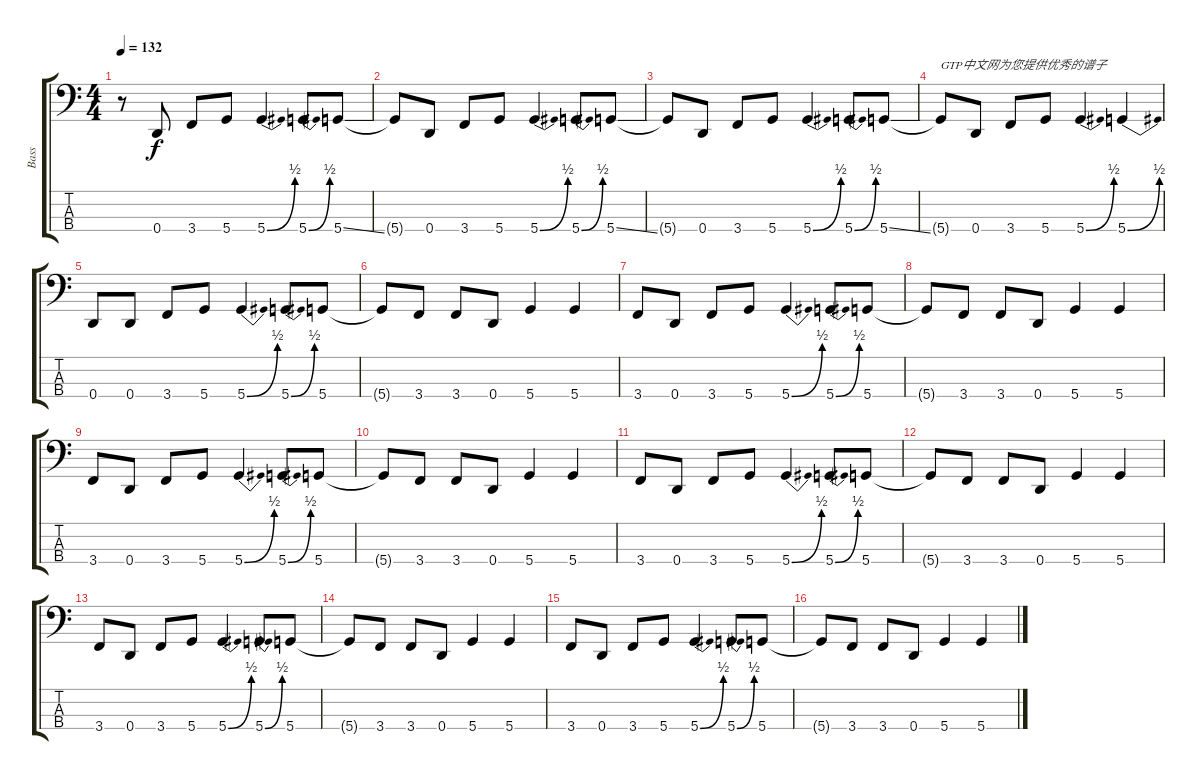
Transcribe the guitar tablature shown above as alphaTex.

\track ("Bass" "Bass") {instrument electricbassfinger}
\staff {score tabs}
\tuning (G2 D2 A1 D1) {hide}
\ts (4 4)
\tempo 132
\clef f4
\ks c
r.8{dy f instrument electricbassfinger} 0.4.8 3.4.8 5.4.8 5.4{be (bend 0 0 60 2)}.4 5.4{be (bend 0 0 60 2)}.8 5.4{ss}.8 |
5.4{t}.8 0.4.8 3.4.8 5.4.8 5.4{be (bend 0 0 60 2)}.4 5.4{be (bend 0 0 60 2)}.8 5.4{ss}.8 |
5.4{t}.8 0.4.8 3.4.8 5.4.8 5.4{be (bend 0 0 60 2)}.4 5.4{be (bend 0 0 60 2)}.8 5.4{ss}.8 |
5.4{t}.8{txt "GTP中文网为您提供优秀的谱子"} 0.4.8 3.4.8 5.4.8 5.4{be (bend 0 0 60 2)}.4 5.4{be (bend 0 0 60 2)}.4 |
0.4.8 0.4.8 3.4.8 5.4.8 5.4{be (bend 0 0 60 2)}.4 5.4{be (bend 0 0 60 2)}.8 5.4.8 |
5.4{t}.8 3.4.8 3.4.8 0.4.8 5.4.4 5.4.4 |
3.4.8 0.4.8 3.4.8 5.4.8 5.4{be (bend 0 0 60 2)}.4 5.4{be (bend 0 0 60 2)}.8 5.4.8 |
5.4{t}.8 3.4.8 3.4.8 0.4.8 5.4.4 5.4.4 |
3.4.8 0.4.8 3.4.8 5.4.8 5.4{be (bend 0 0 60 2)}.4 5.4{be (bend 0 0 60 2)}.8 5.4.8 |
5.4{t}.8 3.4.8 3.4.8 0.4.8 5.4.4 5.4.4 |
3.4.8 0.4.8 3.4.8 5.4.8 5.4{be (bend 0 0 60 2)}.4 5.4{be (bend 0 0 60 2)}.8 5.4.8 |
5.4{t}.8 3.4.8 3.4.8 0.4.8 5.4.4 5.4.4 |
3.4.8 0.4.8 3.4.8 5.4.8 5.4{be (bend 0 0 60 2)}.4 5.4{be (bend 0 0 60 2)}.8 5.4.8 |
5.4{t}.8 3.4.8 3.4.8 0.4.8 5.4.4 5.4.4 |
3.4.8 0.4.8 3.4.8 5.4.8 5.4{be (bend 0 0 60 2)}.4 5.4{be (bend 0 0 60 2)}.8 5.4.8 |
5.4{t}.8 3.4.8 3.4.8 0.4.8 5.4.4 5.4.4
